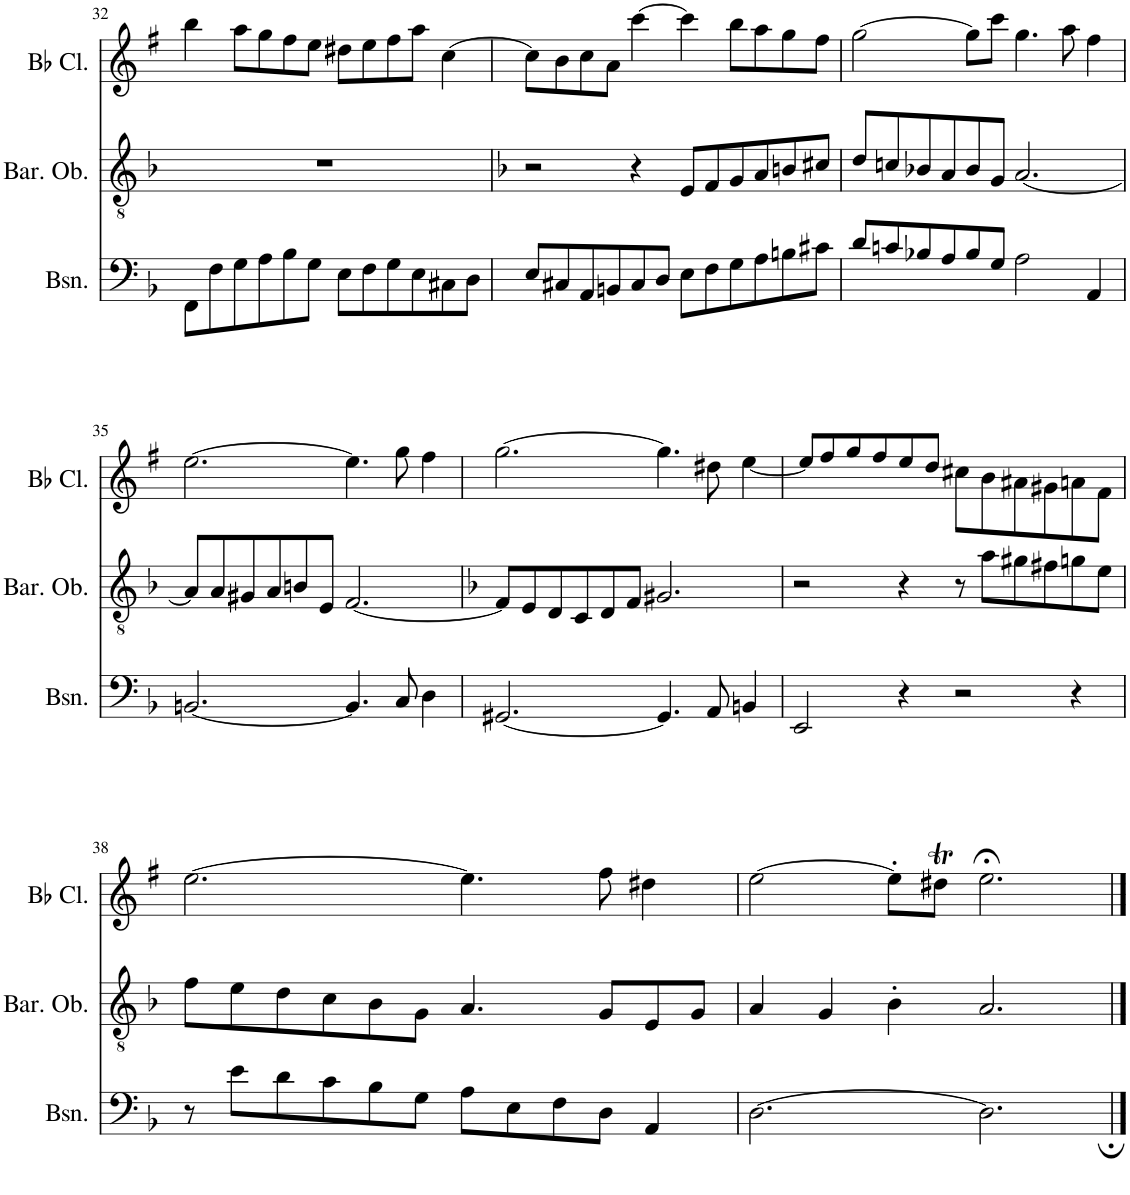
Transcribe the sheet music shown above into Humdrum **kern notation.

**kern	**kern	**kern	**kern	**kern	**kern
*part5	*part4	*part4	*part3	*part2	*part1
*staff6	*staff5	*staff4	*staff3	*staff2	*staff1
*I"Bassoon	*I"Piano	*	*I"Violoncello	*I"Baritone Oboe	*I"Bb Clarinet
*I'Bsn.	*I'Pno	*	*I'Vc.	*I'Bar. Ob.	*I'Bb Cl.
!!LO:PB:g=z
*clefF4	*clefF4	*clefG2	*clefF4	*clefGv2	*clefG2
*	*	*	*	*	*Trd1c2
*k[b-]	*k[b-]	*k[b-]	*k[b-]	*k[b-]	*k[f#]
*M6/4	*M6/4	*M6/4	*M6/4	*M6/4	*M6/4
=32	=32	=32	=32	=32	=32
8FF\L	8FF/L	4aa	8FF/L	1.r	4bb\
8F\	8F/	.	8F/	.	.
8G\	8G/	8gg\L	8G/	.	8aa\L
8A\	8A/	8ff\	8A/	.	8gg\
8B-\	8B-/	8ee\	8B-/	.	8ff#\
8G\J	8G/J	8dd\J	8G/J	.	8ee\J
8E\L	8E\L	8cc#X\L	8E\L	.	8dd#X\L
8F\	8F\	8dd\	8F\	.	8ee\
8G\	8G\	8ee\	8G\	.	8ff#\
8E\	8E\	8gg\J	8E\	.	8aa\J
8C#X\	8C#X\	[4b-	8C#X\	.	[4cc\
8D\J	8D\J	.	8D\J	.	.
=33	=33	=33	=33	=33	=33
*	*	*	*k[b-]	*k[b-]	*
8E/L	8E\L	8b-/L]	8E\L	2r	8cc\L]
8C#X/	8C#X\	8a/	8C#X\	.	8b\
8AA/	8AA\	8b-/	8AA\	.	8cc\
8BBn/	8BBn\	8g/J	8BBn\	.	8a\J
8C#/	8C#\	[4bb-	8C#\	4r	[4ccc\
8D/J	8D\J	.	8D\J	.	.
8E\L	8E\L	4bb-]	8E\L	8E/L	4ccc\]
8F\	8F\	.	8F\	8F/	.
8G\	8G\	8aa\L	8G\	8G/	8bb\L
8A\	8A\	8gg\	8A\	8A/	8aa\
8Bn\	8Bn\	8ff\	8Bn\	8Bn/	8gg\
8c#X\J	8c#X\J	8ee\J	8c#X\J	8c#X/J	8ff#\J
=34	=34	=34	=34	=34	=34
*	*^	*	*	*	*
8d/L	8d\L	2.ryy	8r	8d\L	8d/L	[2gg\
8cn/	8cn\	.	8ee\L	8cn\	8cn/	.
8B-X/	8B-X\	.	8dd\	8B-X\	8B-X/	.
8A/	8A\	.	8cc#X\J	8A\	8A/	.
8B-/	8B-\	.	4dd	8B-\	8B-/	8gg\L]
8G/J	8G\J	.	.	8G\J	8G/J	8ccc\J
2A\	[2.A	2A	2dd	2A	[2.A/	4.gg\
.	.	.	.	.	.	8aa\
4AA/	.	4AA	4cc#X	4AA	.	4ff#\
!!LO:LB:g=z
=35	=35	=35	=35	=35	=35	=35
[2.BBn/	8A\L]	[2.BBn	8r	[2.BBn	8A/L]	[2.ee\
.	8A\	.	8ccn\L	.	8A/	.
.	8G#X\	.	8bn\	.	8G#X/	.
.	8A\	.	8a\	.	8A/	.
.	8Bn\	.	8g#X\	.	8Bn/	.
.	8E\J	.	8a\J	.	8E/J	.
4.BB/]	[2.F	4.BB]	[2.g#i	4.BB]	[2.F/	4.ee\]
8C/	.	8C	.	8C	.	8gg\
4D\	.	4D	.	4D	.	4ff#\
=36	=36	=36	=36	=36	=36	=36
*	*	*	*	*k[b-]	*k[b-]	*
[2.GG#X/	8F\L]	[2.GG#X	8g#/L]	[2.GG#X	8F/L]	[2.gg\
.	8E\	.	8a/	.	8E/	.
.	8D\	.	8bn/	.	8D/	.
.	8C\	.	8a/	.	8C/	.
.	8D\	.	8cc/	.	8D/	.
.	8F\J	.	8b/J	.	8F/J	.
4.GG#/]	2.G#X	4.GG#]	2.b	4.GG#]	2.G#X/	4.gg\]
8AA/	.	8AA	.	8AA	.	8dd#X\
4BBn/	.	4BBn	.	4BBn	.	[<4ee\
*	*v	*v	*	*	*	*
=37	=37	=37	=37	=37	=37
2EE/	2EE	[2.gg#X/	2EE	2r	8ee/L]
.	.	.	.	.	8ff#/
.	.	.	.	.	8gg/
.	.	.	.	.	8ff#/
4r	4r	.	4r	4r	8ee/
.	.	.	.	.	8dd/J
2r	2r	2gg#]	2r	8r	8cc#X\L
.	.	.	.	8a\L	8b\
.	.	.	.	8g#X\	8a#X\
.	.	.	.	8f#X\	8g#X\
4r	4r	4cc#X 4aa	4r	8gn\	8an\
.	.	.	.	8e\J	8f#\J
!!LO:LB:g=z
=38	=38	=38	=38	=38	=38
*	*	*	*k[b-]	*k[b-]	*
*	*^	*	*	*	*
8r	8r	2.ryy	8fn/L	8r	8f\L	[2.ee\
8e\L	8e\L	.	8ccn/	8e\L	8e\	.
8d\	8d\	.	8b-X/	8d\	8d\	.
8c\	8c\	.	8a/	8c\	8c\	.
8B-\	8B-\	.	8g/	8B-\	8B-\	.
8G\J	8G\J	.	8b-/J	8G\J	8G\J	.
8A\L	8A\L	2ryy	4.f	8A\L	4.A/	4.ee\]
8E\	8E\	.	.	8E\	.	.
8F\	8F\	.	.	8F\	.	.
8D\J	8D\	.	8g/L	8D\J	8G/L	8ff#\
4AA/	8AA\	4AA	8e/	4AA	8E/	4dd#X\
.	[8A\J	.	[8g/J	.	8G/J	.
=39	=39	=39	=39	=39	=39	=39
*	*	*	*^	*	*	*
[2.D\	4A]	[2.D	8g/L]	2d	[2.D	4A/	[2ee\
.	.	.	8a/	.	.	.	.
.	4G	.	8b-/	.	.	4G/	.
.	.	.	[8g/J	.	.	.	.
.	4B-	.	4g]	4e	.	4B-'\	8ee'\L]
.	.	.	.	.	.	.	8dd#Xt\J
2.D\]	2.A	2.D;]	2.a;<	2.f#X	2.D]	2.A/	2.ee;<\
*	*v	*v	*	*	*	*	*
*	*	*v	*v	*	*	*
==	==	==	==	==	==
*-	*-	*-	*-	*-	*-
